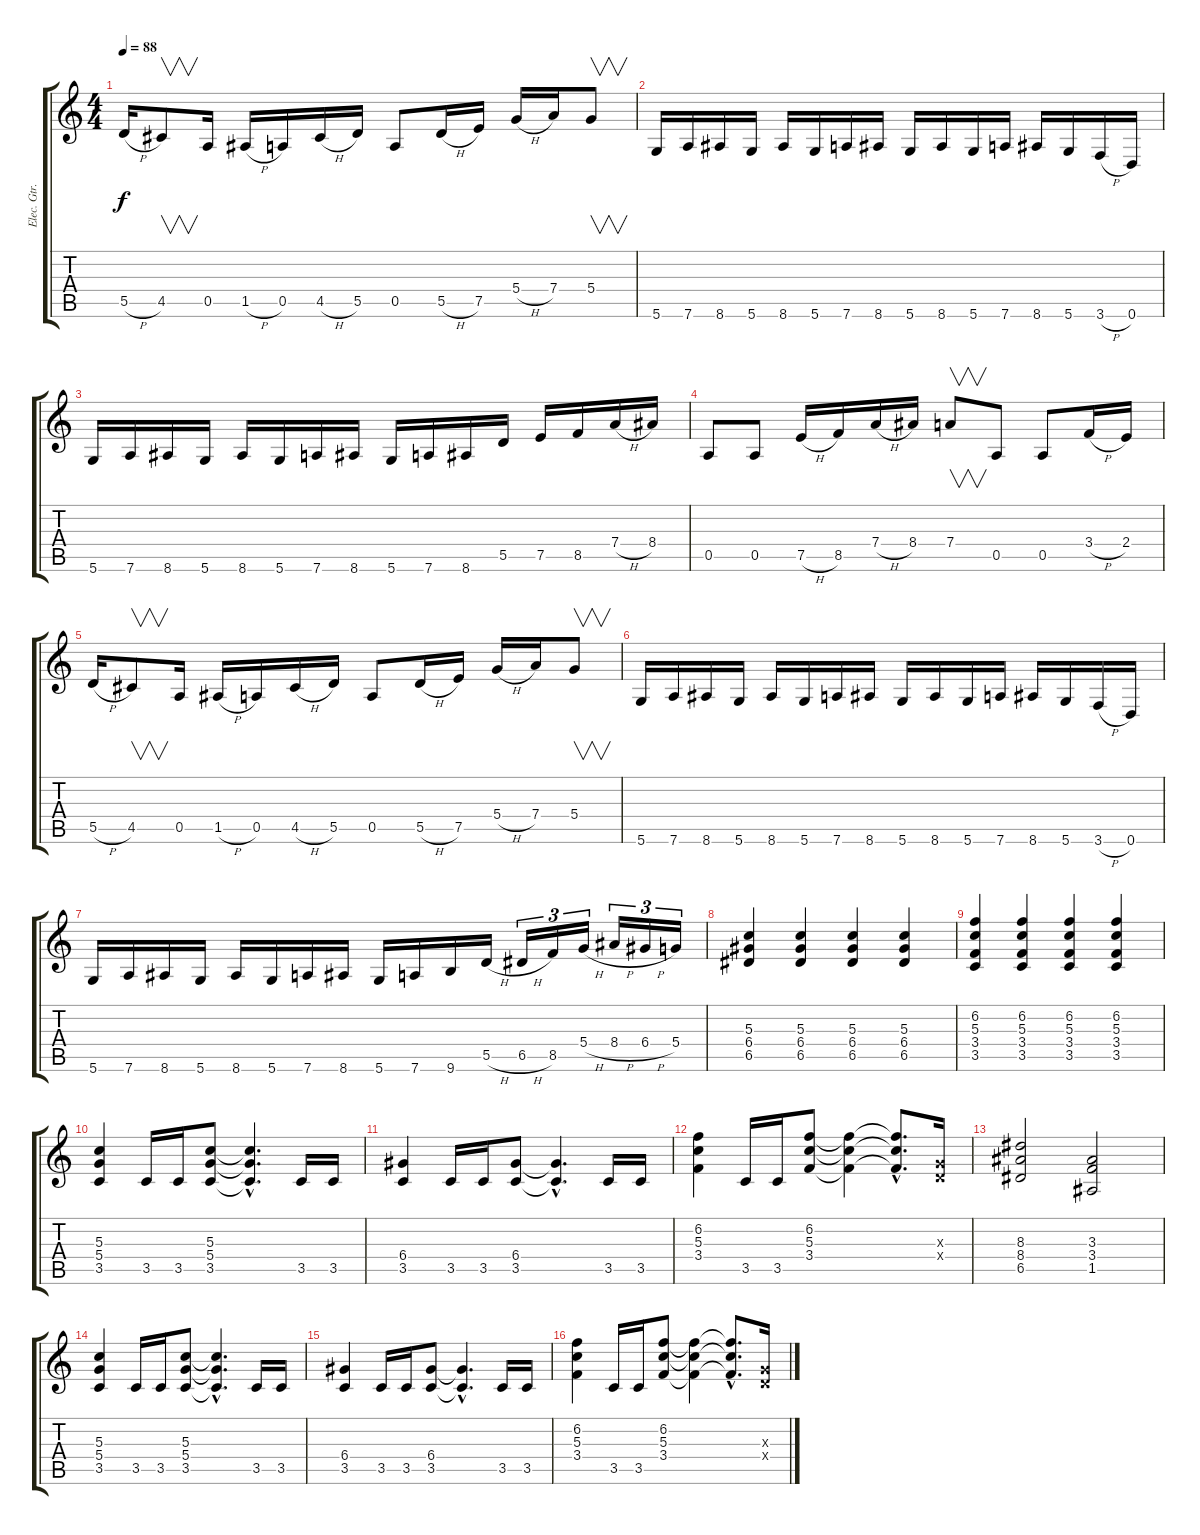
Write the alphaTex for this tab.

\track ("Elec. Gtr. 1" "Elec. Gtr.") {instrument distortionguitar}
\staff {score tabs}
\tuning (E4 B3 G3 D3 A2 D2) {hide}
\ts (4 4)
\tempo 88
\clef g2
\ks c
5.5{h}.16{dy f} 4.5.8{v} 0.5.16 1.5{h}.16 0.5.16 4.5{h}.16 5.5.16 0.5.8 5.5{h}.16 7.5.16 5.4{h}.16 7.4.16 5.4.8{v} |
5.6.16 7.6.16 8.6.16 5.6.16 8.6.16 5.6.16 7.6.16 8.6.16 5.6.16 8.6.16 5.6.16 7.6.16 8.6.16 5.6.16 3.6{h}.16 0.6.16 |
5.6.16 7.6.16 8.6.16 5.6.16 8.6.16 5.6.16 7.6.16 8.6.16 5.6.16 7.6.16 8.6.16 5.5.16 7.5.16 8.5.16 7.4{h}.16 8.4.16 |
0.5.8 0.5.8 7.5{h}.16 8.5.16 7.4{h}.16 8.4.16 7.4.8{v} 0.5.8 0.5.8 3.4{h}.16 2.4.16 |
5.5{h}.16 4.5.8{v} 0.5.16 1.5{h}.16 0.5.16 4.5{h}.16 5.5.16 0.5.8 5.5{h}.16 7.5.16 5.4{h}.16 7.4.16 5.4.8{v} |
5.6.16 7.6.16 8.6.16 5.6.16 8.6.16 5.6.16 7.6.16 8.6.16 5.6.16 8.6.16 5.6.16 7.6.16 8.6.16 5.6.16 3.6{h}.16 0.6.16 |
5.6.16 7.6.16 8.6.16 5.6.16 8.6.16 5.6.16 7.6.16 8.6.16 5.6.16 7.6.16 9.6.16 5.5{h}.16 6.5{h}.16{tu (3 2)} 8.5.16{tu (3 2)} 5.4{h}.16{tu (3 2)} 8.4{h}.16{tu (3 2)} 6.4{h}.16{tu (3 2)} 5.4.16{tu (3 2)} |
(5.3 6.4 6.5).4 (5.3 6.4 6.5).4 (5.3 6.4 6.5).4 (5.3 6.4 6.5).4 |
(6.2 5.3 3.4 3.5).4 (6.2 5.3 3.4 3.5).4 (6.2 5.3 3.4 3.5).4 (6.2 5.3 3.4 3.5).4 |
(5.3 5.4 3.5).4 3.5.16 3.5.16 (5.3 5.4 3.5).8 (5.3{hac t} 5.4{hac t} 3.5{hac t}).4{d} 3.5.16 3.5.16 |
(6.4 3.5).4 3.5.16 3.5.16 (6.4 3.5).8 (6.4{hac t} 3.5{hac t}).4{d} 3.5.16 3.5.16 |
(6.2 5.3 3.4).4 3.5.16 3.5.16 (6.2 5.3 3.4).8 (6.2{t} 5.3{t} 3.4{t}).4 (6.2{hac t} 5.3{hac t} 3.4{hac t}).8{d} (0.3{x} 0.4{x}).16 |
(8.3 8.4 6.5).2 (3.3 3.4 1.5).2 |
(5.3 5.4 3.5).4 3.5.16 3.5.16 (5.3 5.4 3.5).8 (5.3{hac t} 5.4{hac t} 3.5{hac t}).4{d} 3.5.16 3.5.16 |
(6.4 3.5).4 3.5.16 3.5.16 (6.4 3.5).8 (6.4{hac t} 3.5{hac t}).4{d} 3.5.16 3.5.16 |
(6.2 5.3 3.4).4 3.5.16 3.5.16 (6.2 5.3 3.4).8 (6.2{t} 5.3{t} 3.4{t}).4 (6.2{hac t} 5.3{hac t} 3.4{hac t}).8{d} (0.3{x} 0.4{x}).16
